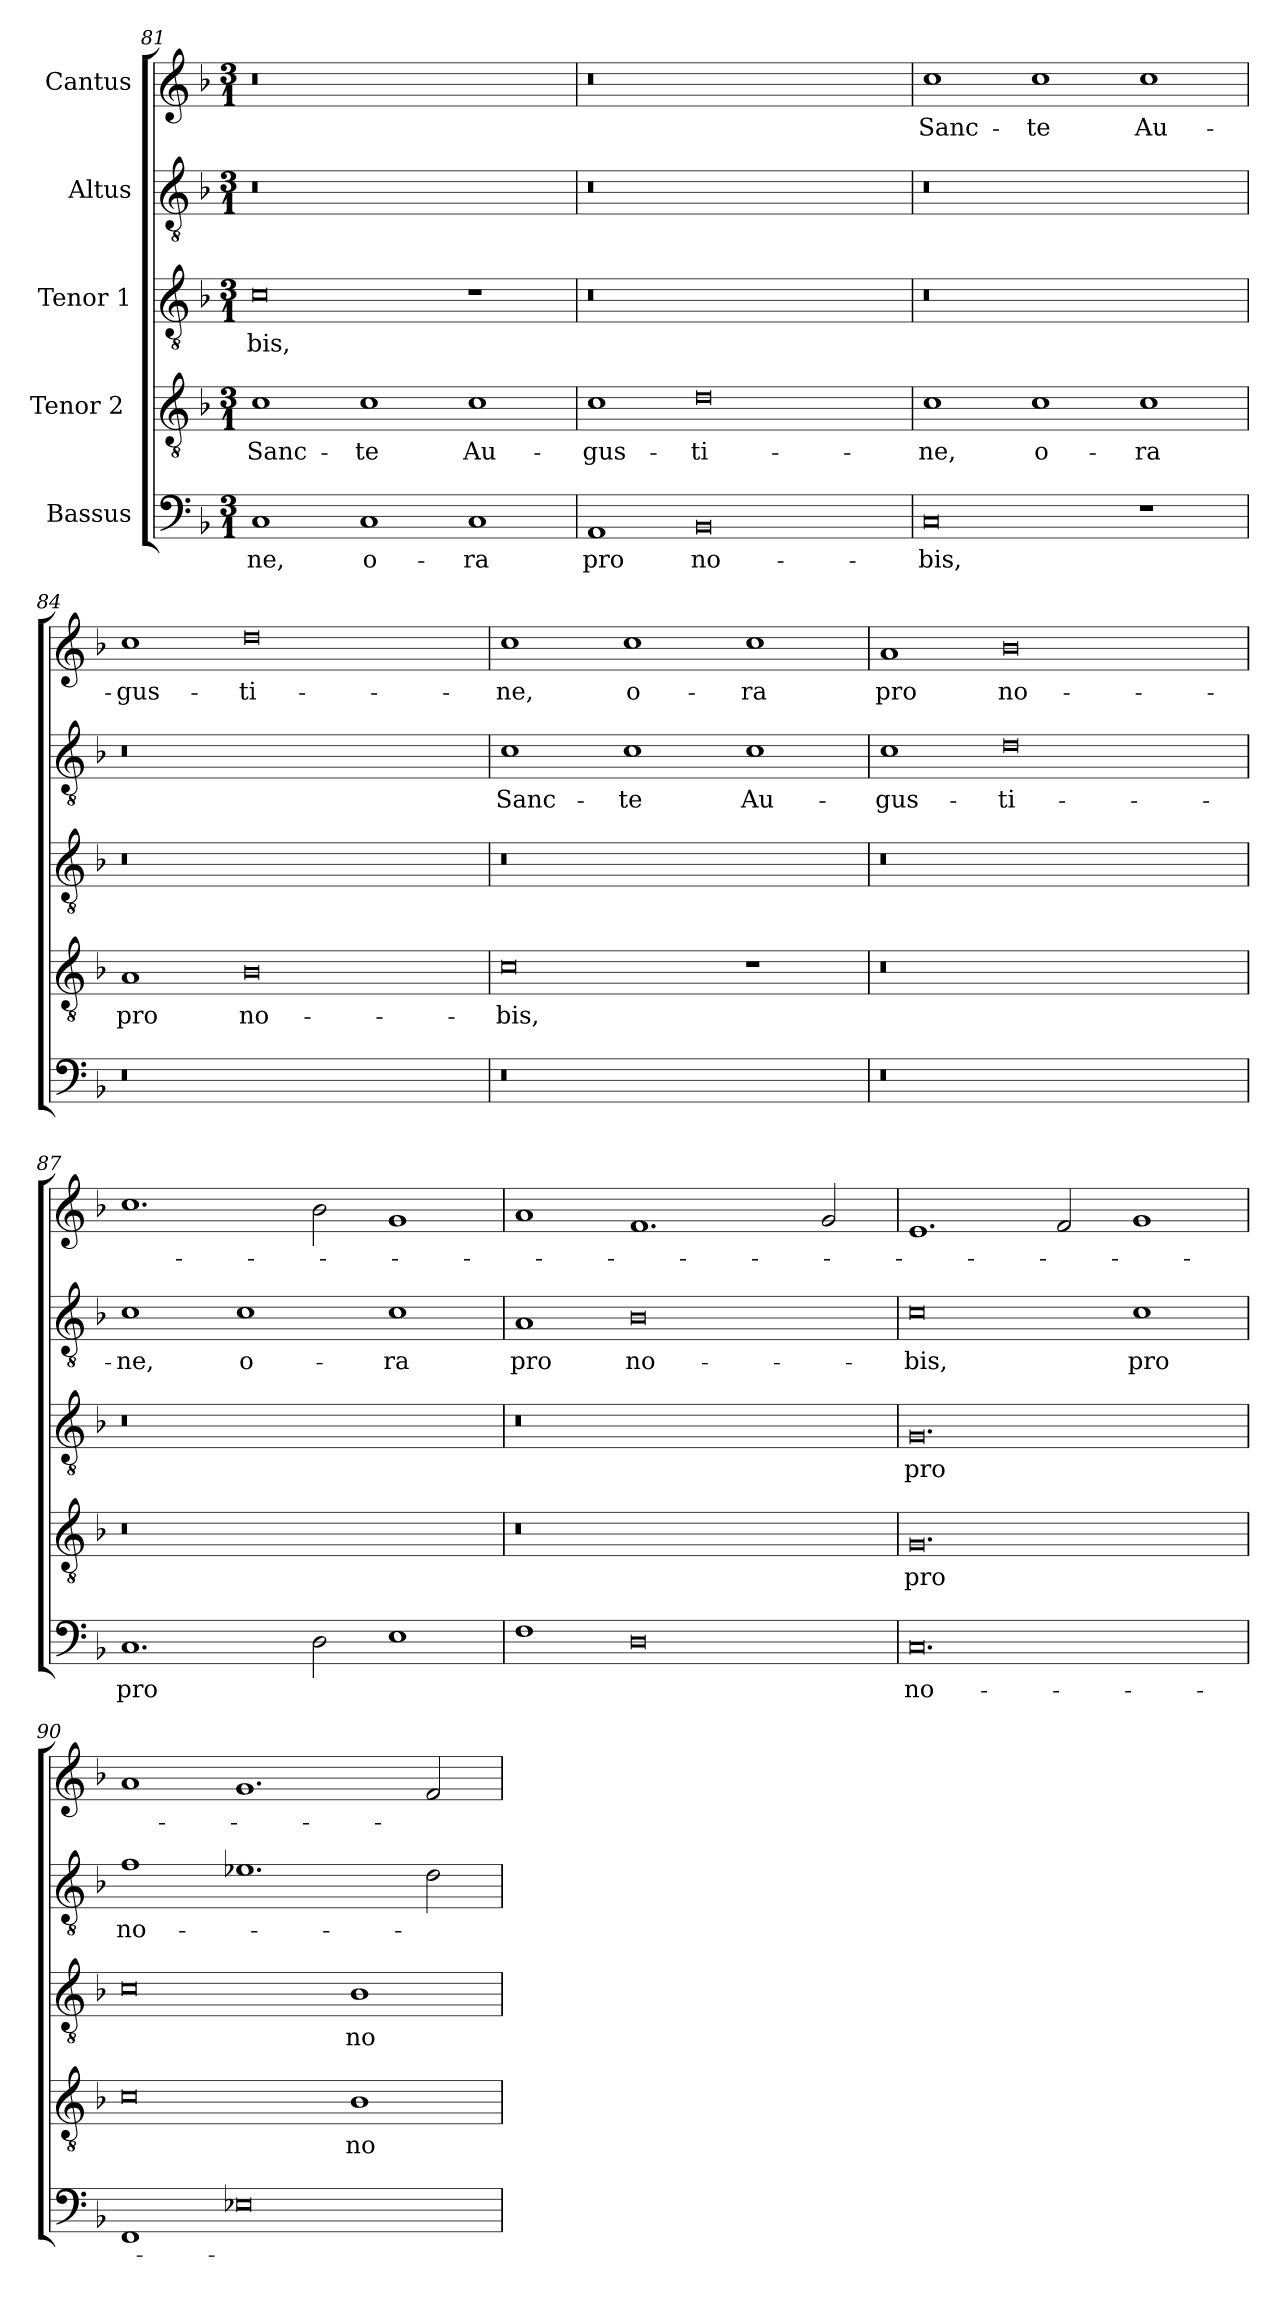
**kern	**text	**kern	**text	**kern	**text	**kern	**text	**kern	**text
*part5	*part5	*part4	*part4	*part3	*part3	*part2	*part2	*part1	*part1
*staff5	*staff5	*staff4	*staff4	*staff3	*staff3	*staff2	*staff2	*staff1	*staff1
*I"Bassus	*	*I"Tenor 2 	*	*I"Tenor 1	*	*I"Altus	*	*I"Cantus	*
!!LO:LB:g=z
*clefF4	*	*clefGv2	*	*clefGv2	*	*clefGv2	*	*clefG2	*
*k[b-]	*	*k[b-]	*	*k[b-]	*	*k[b-]	*	*k[b-]	*
*F:	*	*F:	*	*F:	*	*F:	*	*F:	*
*M3/1	*	*M3/1	*	*M3/1	*	*M3/1	*	*M3/1	*
=81	=81	=81	=81	=81	=81	=81	=81	=81	=81
1C/	-ne,	1c\	Sanc-	0c\	-bis,	0r	.	0r	.
1C/	o-	1c\	-te	.	.	.	.	.	.
1C/	-ra	1c\	Au-	1r	.	1ryy	.	1ryy	.
=82	=82	=82	=82	=82	=82	=82	=82	=82	=82
1AA/	pro	1c\	-gus-	0r	.	0r	.	0r	.
0BB-/	no-	0d\	-ti-	.	.	.	.	.	.
.	.	.	.	1ryy	.	1ryy	.	1ryy	.
=83	=83	=83	=83	=83	=83	=83	=83	=83	=83
0C/	-bis,	1c\	-ne,	0r	.	0r	.	1cc\	Sanc-
.	.	1c\	o-	.	.	.	.	1cc\	-te
1r	.	1c\	-ra	1ryy	.	1ryy	.	1cc\	Au-
=84	=84	=84	=84	=84	=84	=84	=84	=84	=84
0r	.	1A/	pro	0r	.	0r	.	1cc\	-gus-
.	.	0B-\	no-	.	.	.	.	0dd\	-ti-
1ryy	.	.	.	1ryy	.	1ryy	.	.	.
=85	=85	=85	=85	=85	=85	=85	=85	=85	=85
0r	.	0c\	-bis,	0r	.	1c\	Sanc-	1cc\	-ne,
.	.	.	.	.	.	1c\	-te	1cc\	o-
1ryy	.	1r	.	1ryy	.	1c\	Au-	1cc\	-ra
=86	=86	=86	=86	=86	=86	=86	=86	=86	=86
0r	.	0r	.	0r	.	1c\	-gus-	1a/	pro
.	.	.	.	.	.	0d\	-ti-	0b-\	no-
1ryy	.	1ryy	.	1ryy	.	.	.	.	.
=87	=87	=87	=87	=87	=87	=87	=87	=87	=87
!	!LO:LY:i	!	!	!	!	!	!	!	!
1.C/	pro	0r	.	0r	.	1c\	-ne,	1.cc\	.
.	.	.	.	.	.	1c\	o-	.	.
2D\	.	.	.	.	.	.	.	2b-\	.
1E\	.	1ryy	.	1ryy	.	1c\	-ra	1g/	.
!!LO:LB:g=z
=88	=88	=88	=88	=88	=88	=88	=88	=88	=88
1F\	.	0r	.	0r	.	1A/	pro	1a/	.
0D\	.	.	.	.	.	0B-\	no-	1.f/	.
.	.	1ryy	.	1ryy	.	.	.	.	.
.	.	.	.	.	.	.	.	2g/	.
=89	=89	=89	=89	=89	=89	=89	=89	=89	=89
!	!LO:LY:i	!	!LO:LY:i	!	!LO:LY:i	!	!	!	!
0.C/	no-	0.G/	pro	0.G/	pro	0c\	-bis,	1.e/	.
.	.	.	.	.	.	.	.	2f/	.
!	!	!	!	!	!	!	!LO:LY:i	!	!
.	.	.	.	.	.	1c\	pro	1g/	.
=90	=90	=90	=90	=90	=90	=90	=90	=90	=90
!	!	!	!	!	!	!	!LO:LY:i	!	!
1FF/	.	0c\	.	0c\	.	1f\	no-	1a/	.
0E-X\	.	.	.	.	.	1.e-X\	.	1.g/	.
!	!	!	!LO:LY:i	!	!LO:LY:i	!	!	!	!
.	.	1B-\	no-	1B-\	no-	.	.	.	.
.	.	.	.	.	.	2d\	.	2f/	.
=	=	=	=	=	=	=	=	=	=
*-	*-	*-	*-	*-	*-	*-	*-	*-	*-
